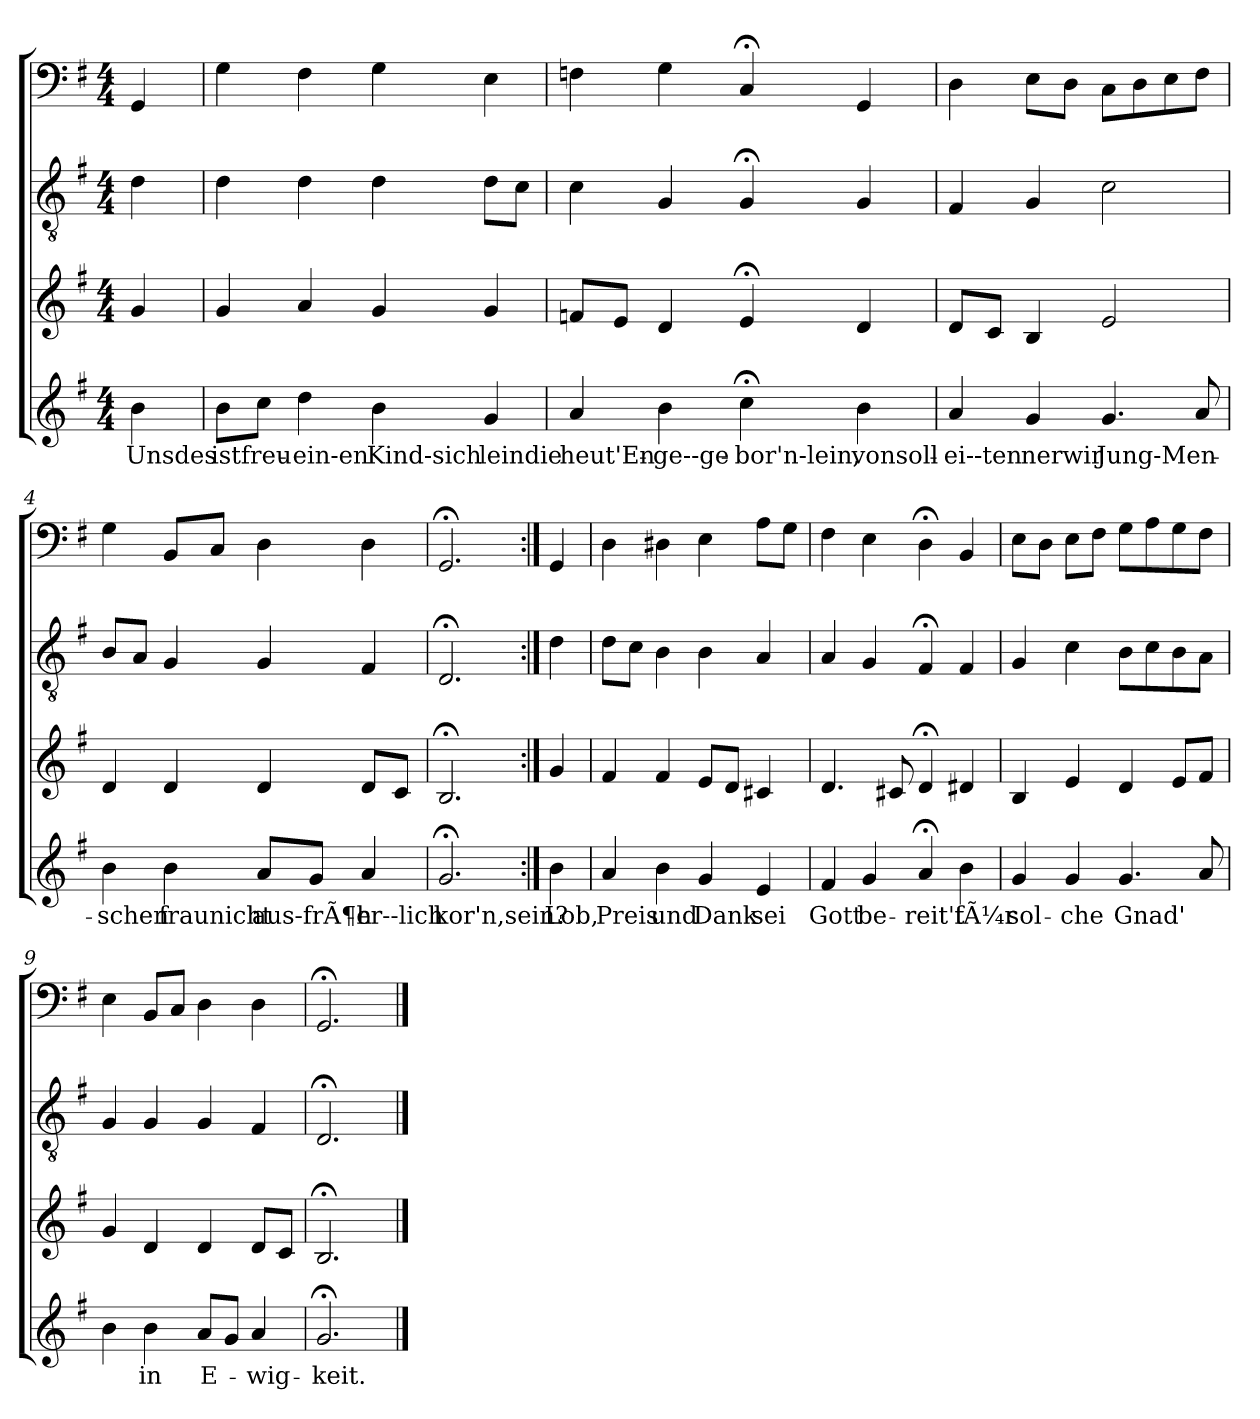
**kern	**text	**kern	**kern	**kern
*part4	*part4	*part3	*part2	*part1
*staff4	*staff4	*staff3	*staff2	*staff1
*clefG2	*	*clefG2	*clefGv2	*clefF4
*k[f#]	*	*k[f#]	*k[f#]	*k[f#]
*G:	*	*G:	*G:	*G:
*M4/4	*	*M4/4	*M4/4	*M4/4
=	=	=	=	=
4b	Unsdes	4g	4d	4GG
=1	=1	=1	=1	=1
8bL	istfreu-	4g	4d	4G
8ccJ	.	.	.	.
4dd	ein-en	4a	4d	4F#
4b	Kind-sich	4g	4d	4G
4g	-leindie	4g	8dL	4E
.	.	.	8cJ	.
=2	=2	=2	=2	=2
4a	heut'En-	8fnL	4c	4Fn
.	.	8eJ	.	.
4b	ge--ge-	4d	4G	4G
4cc;<	-bor'n-lein,	4e;<	4G;<	4C;<
4b	vonsoll-	4d	4G	4GG
=3	=3	=3	=3	=3
4a	ei--ten	8dL	4F#	4D
.	.	8cJ	.	.
4g	-nerwir	4B	4G	8EL
.	.	.	.	8DJ
4.g	Jung-Men-	2e	2c	8CL
.	.	.	.	8D
.	.	.	.	8E
8a	.	.	.	8F#J
=4	=4	=4	=4	=4
4b	-schen	4d	8BL	4G
.	.	.	8AJ	.
4b	-fraunicht	4d	4G	8BBL
.	.	.	.	8CJ
8aL	aus-frÃ¶h-	4d	4G	4D
8gJ	.	.	.	.
4a	-er--lich	8dL	4F#	4D
.	.	8cJ	.	.
=5	=5	=5	=5	=5
2.g;<	-kor'n,sein?	2.B;<	2.D;<	2.GG;<
=:|!	=:|!	=:|!	=:|!	=:|!
4b	Lob,	4g	4d	4GG
=6	=6	=6	=6	=6
4a	Preis	4f#	8dL	4D
.	.	.	8cJ	.
4b	und	4f#	4B	4D#X
4g	Dank	8eL	4B	4E
.	.	8dJ	.	.
4e	sei	4c#X	4A	8AL
.	.	.	.	8GJ
=7	=7	=7	=7	=7
4f#	Gott	4.d	4A	4F#
4g	be-	.	4G	4E
.	.	8c#X	.	.
4a;<	-reit't	4d;<	4F#;<	4D;<
4b	fÃ¼r	4d#X	4F#	4BB
=8	=8	=8	=8	=8
4g	sol-	4B	4G	8EL
.	.	.	.	8DJ
4g	-che	4e	4c	8EL
.	.	.	.	8F#J
4.g	Gnad'	4d	8BL	8GL
.	.	.	8c	8A
.	.	8eL	8B	8G
8a	.	8f#J	8AJ	8F#J
=9	=9	=9	=9	=9
4b	.	4g	4G	4E
4b	in	4d	4G	8BBL
.	.	.	.	8CJ
8aL	E-	4d	4G	4D
8gJ	.	.	.	.
4a	-wig-	8dL	4F#	4D
.	.	8cJ	.	.
=10	=10	=10	=10	=10
2.g;</	-keit.	2.B;</	2.D;</	2.GG;</
==	==	==	==	==
*-	*-	*-	*-	*-
